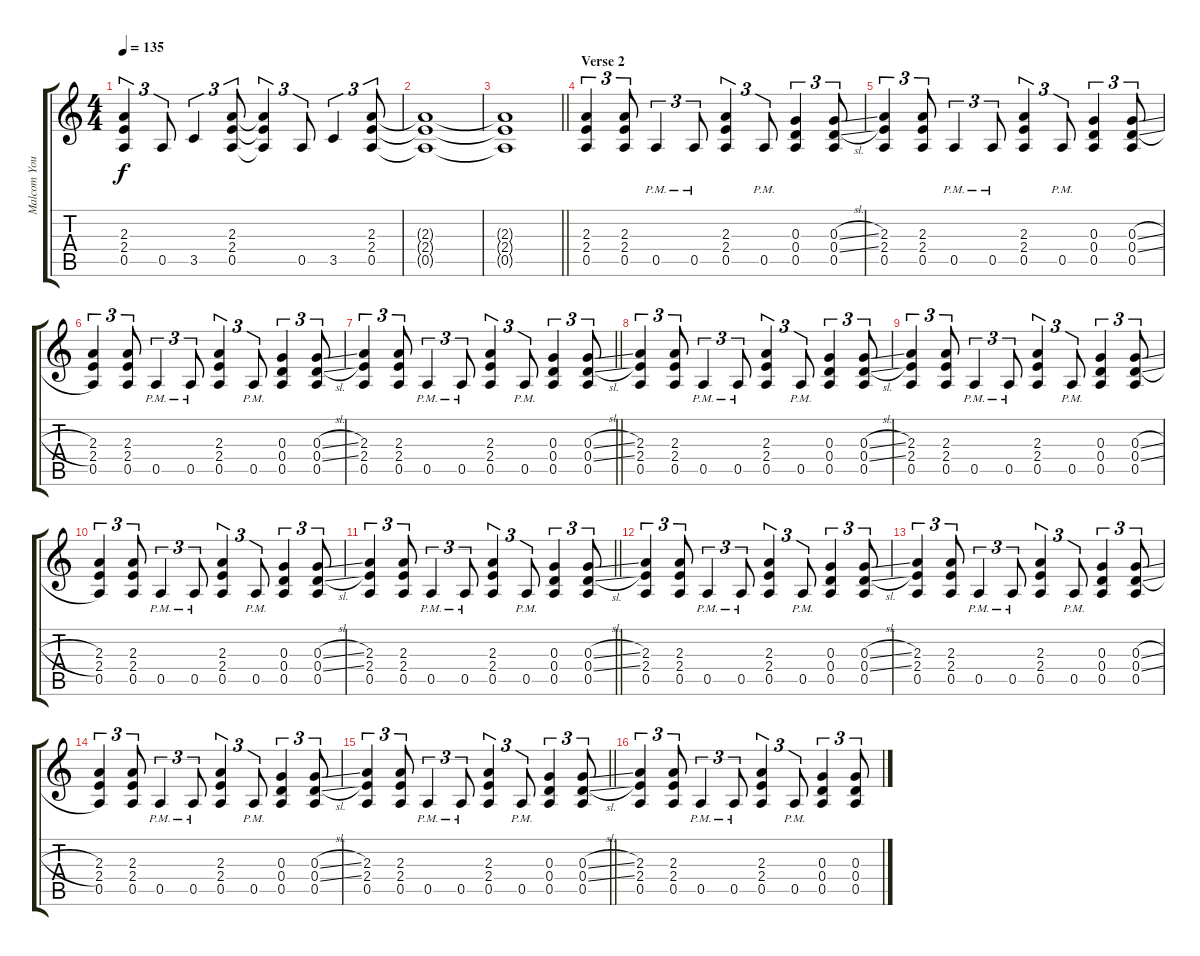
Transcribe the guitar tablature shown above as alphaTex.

\track ("Malcom Young" "Malcom You") {instrument overdrivenguitar}
\staff {score tabs}
\tuning (E4 B3 G3 D3 A2 E2) {hide}
\ts (4 4)
\tempo 135
\clef g2
\ks c
(2.3{t} 2.4{t} 0.5{t}).4{tu (3 2) dy f} 0.5.8{tu (3 2)} 3.5.4{tu (3 2)} (2.3 2.4 0.5).8{tu (3 2)} (2.3{t} 2.4{t} 0.5{t}).4{tu (3 2)} 0.5.8{tu (3 2)} 3.5.4{tu (3 2)} (2.3 2.4 0.5).8{tu (3 2)} |
(2.3{t} 2.4{t} 0.5{t}).1 |
\barLineRight lightlight
(2.3{t} 2.4{t} 0.5{t}).1 |
\section ("" "Verse 2")
(2.3 2.4 0.5).4{tu (3 2)} (2.3 2.4 0.5).8{tu (3 2)} 0.5{pm}.4{tu (3 2)} 0.5{pm}.8{tu (3 2)} (2.3 2.4 0.5).4{tu (3 2)} 0.5{pm}.8{tu (3 2)} (0.3 0.4 0.5).4{tu (3 2)} (0.3{sl} 0.4{sl} 0.5).8{tu (3 2)} |
(2.3 2.4 0.5).4{tu (3 2)} (2.3 2.4 0.5).8{tu (3 2)} 0.5{pm}.4{tu (3 2)} 0.5{pm}.8{tu (3 2)} (2.3 2.4 0.5).4{tu (3 2)} 0.5{pm}.8{tu (3 2)} (0.3 0.4 0.5).4{tu (3 2)} (0.3{sl} 0.4{sl} 0.5).8{tu (3 2)} |
(2.3 2.4 0.5).4{tu (3 2)} (2.3 2.4 0.5).8{tu (3 2)} 0.5{pm}.4{tu (3 2)} 0.5{pm}.8{tu (3 2)} (2.3 2.4 0.5).4{tu (3 2)} 0.5{pm}.8{tu (3 2)} (0.3 0.4 0.5).4{tu (3 2)} (0.3{sl} 0.4{sl} 0.5).8{tu (3 2)} |
\barLineRight lightlight
(2.3 2.4 0.5).4{tu (3 2)} (2.3 2.4 0.5).8{tu (3 2)} 0.5{pm}.4{tu (3 2)} 0.5{pm}.8{tu (3 2)} (2.3 2.4 0.5).4{tu (3 2)} 0.5{pm}.8{tu (3 2)} (0.3 0.4 0.5).4{tu (3 2)} (0.3{sl} 0.4{sl} 0.5).8{tu (3 2)} |
(2.3 2.4 0.5).4{tu (3 2)} (2.3 2.4 0.5).8{tu (3 2)} 0.5{pm}.4{tu (3 2)} 0.5{pm}.8{tu (3 2)} (2.3 2.4 0.5).4{tu (3 2)} 0.5{pm}.8{tu (3 2)} (0.3 0.4 0.5).4{tu (3 2)} (0.3{sl} 0.4{sl} 0.5).8{tu (3 2)} |
(2.3 2.4 0.5).4{tu (3 2)} (2.3 2.4 0.5).8{tu (3 2)} 0.5{pm}.4{tu (3 2)} 0.5{pm}.8{tu (3 2)} (2.3 2.4 0.5).4{tu (3 2)} 0.5{pm}.8{tu (3 2)} (0.3 0.4 0.5).4{tu (3 2)} (0.3{sl} 0.4{sl} 0.5).8{tu (3 2)} |
(2.3 2.4 0.5).4{tu (3 2)} (2.3 2.4 0.5).8{tu (3 2)} 0.5{pm}.4{tu (3 2)} 0.5{pm}.8{tu (3 2)} (2.3 2.4 0.5).4{tu (3 2)} 0.5{pm}.8{tu (3 2)} (0.3 0.4 0.5).4{tu (3 2)} (0.3{sl} 0.4{sl} 0.5).8{tu (3 2)} |
\barLineRight lightlight
(2.3 2.4 0.5).4{tu (3 2)} (2.3 2.4 0.5).8{tu (3 2)} 0.5{pm}.4{tu (3 2)} 0.5{pm}.8{tu (3 2)} (2.3 2.4 0.5).4{tu (3 2)} 0.5{pm}.8{tu (3 2)} (0.3 0.4 0.5).4{tu (3 2)} (0.3{sl} 0.4{sl} 0.5).8{tu (3 2)} |
(2.3 2.4 0.5).4{tu (3 2)} (2.3 2.4 0.5).8{tu (3 2)} 0.5{pm}.4{tu (3 2)} 0.5{pm}.8{tu (3 2)} (2.3 2.4 0.5).4{tu (3 2)} 0.5{pm}.8{tu (3 2)} (0.3 0.4 0.5).4{tu (3 2)} (0.3{sl} 0.4{sl} 0.5).8{tu (3 2)} |
(2.3 2.4 0.5).4{tu (3 2)} (2.3 2.4 0.5).8{tu (3 2)} 0.5{pm}.4{tu (3 2)} 0.5{pm}.8{tu (3 2)} (2.3 2.4 0.5).4{tu (3 2)} 0.5{pm}.8{tu (3 2)} (0.3 0.4 0.5).4{tu (3 2)} (0.3{sl} 0.4{sl} 0.5).8{tu (3 2)} |
(2.3 2.4 0.5).4{tu (3 2)} (2.3 2.4 0.5).8{tu (3 2)} 0.5{pm}.4{tu (3 2)} 0.5{pm}.8{tu (3 2)} (2.3 2.4 0.5).4{tu (3 2)} 0.5{pm}.8{tu (3 2)} (0.3 0.4 0.5).4{tu (3 2)} (0.3{sl} 0.4{sl} 0.5).8{tu (3 2)} |
\barLineRight lightlight
(2.3 2.4 0.5).4{tu (3 2)} (2.3 2.4 0.5).8{tu (3 2)} 0.5{pm}.4{tu (3 2)} 0.5{pm}.8{tu (3 2)} (2.3 2.4 0.5).4{tu (3 2)} 0.5{pm}.8{tu (3 2)} (0.3 0.4 0.5).4{tu (3 2)} (0.3{sl} 0.4{sl} 0.5).8{tu (3 2)} |
(2.3 2.4 0.5).4{tu (3 2)} (2.3 2.4 0.5).8{tu (3 2)} 0.5{pm}.4{tu (3 2)} 0.5{pm}.8{tu (3 2)} (2.3 2.4 0.5).4{tu (3 2)} 0.5{pm}.8{tu (3 2)} (0.3 0.4 0.5).4{tu (3 2)} (0.3{sl} 0.4{sl} 0.5).8{tu (3 2)}
